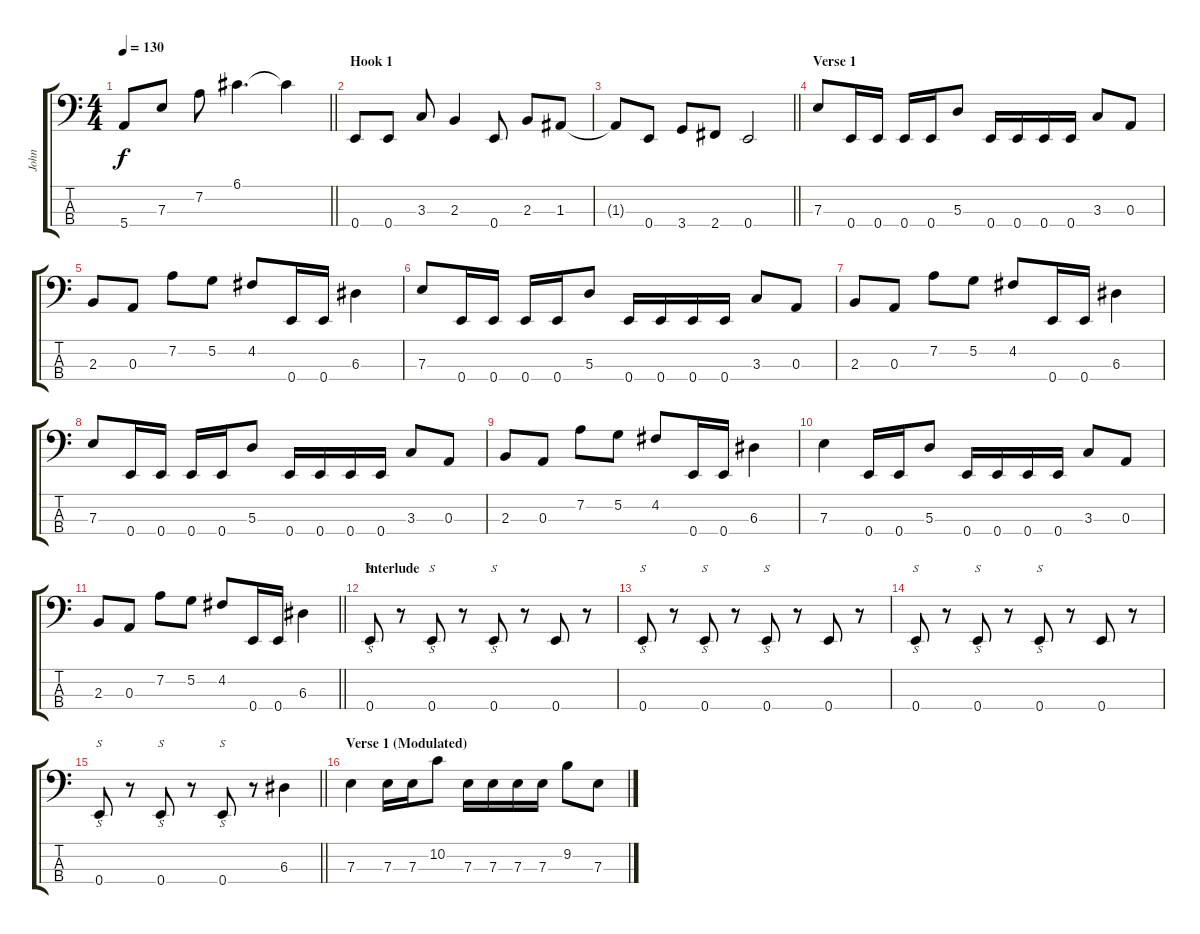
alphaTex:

\track ("John" "John") {instrument electricbassfinger}
\staff {score tabs}
\tuning (G2 D2 A1 E1) {hide}
\ts (4 4)
\tempo 130
\clef f4
\barLineRight lightlight
\ks c
5.4.8{dy f} 7.3.8 7.2.8 6.1.4{d} 6.1{t}.4 |
\section ("" "Hook 1")
0.4.8 0.4.8 3.3.8 2.3.4 0.4.8 2.3.8 1.3.8 |
\barLineRight lightlight
1.3{t}.8 0.4.8 3.4.8 2.4.8 0.4.2 |
\section ("" "Verse 1")
7.3.8 0.4.16 0.4.16 0.4.16 0.4.16 5.3.8 0.4.16 0.4.16 0.4.16 0.4.16 3.3.8 0.3.8 |
2.3.8 0.3.8 7.2.8 5.2.8 4.2.8 0.4.16 0.4.16 6.3.4 |
7.3.8 0.4.16 0.4.16 0.4.16 0.4.16 5.3.8 0.4.16 0.4.16 0.4.16 0.4.16 3.3.8 0.3.8 |
2.3.8 0.3.8 7.2.8 5.2.8 4.2.8 0.4.16 0.4.16 6.3.4 |
7.3.8 0.4.16 0.4.16 0.4.16 0.4.16 5.3.8 0.4.16 0.4.16 0.4.16 0.4.16 3.3.8 0.3.8 |
2.3.8 0.3.8 7.2.8 5.2.8 4.2.8 0.4.16 0.4.16 6.3.4 |
7.3.4 0.4.16 0.4.16 5.3.8 0.4.16 0.4.16 0.4.16 0.4.16 3.3.8 0.3.8 |
\barLineRight lightlight
2.3.8 0.3.8 7.2.8 5.2.8 4.2.8 0.4.16 0.4.16 6.3.4 |
\section ("" "Interlude")
0.4.8{s} r.8 0.4.8{s} r.8 0.4.8{s} r.8 0.4.8 r.8 |
0.4.8{s} r.8 0.4.8{s} r.8 0.4.8{s} r.8 0.4.8 r.8 |
0.4.8{s} r.8 0.4.8{s} r.8 0.4.8{s} r.8 0.4.8 r.8 |
\barLineRight lightlight
0.4.8{s} r.8 0.4.8{s} r.8 0.4.8{s} r.8 6.3.4 |
\section ("" "Verse 1 (Modulated)")
7.3.4 7.3.16 7.3.16 10.2.8 7.3.16 7.3.16 7.3.16 7.3.16 9.2.8 7.3.8
